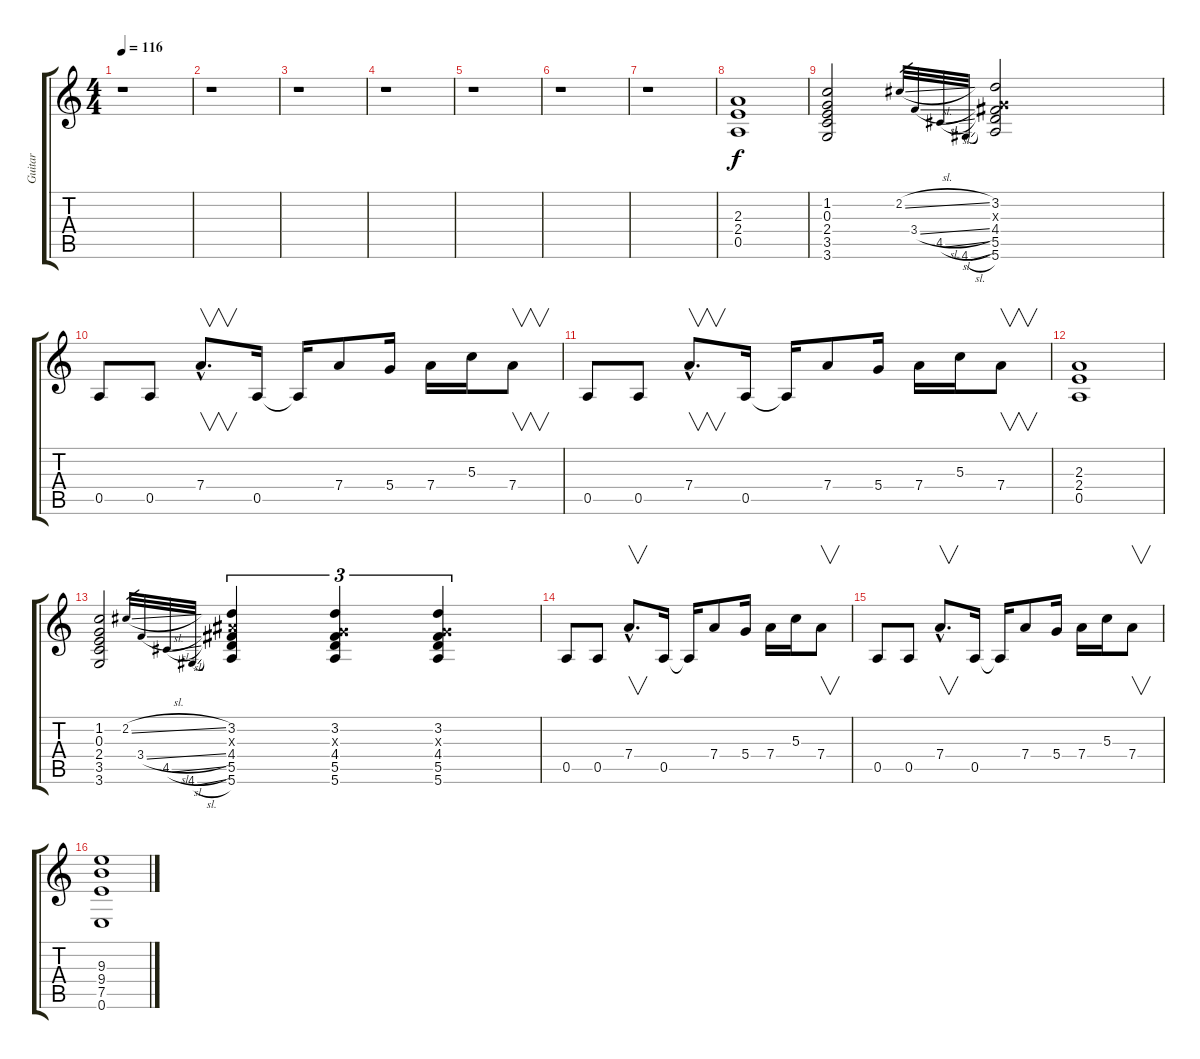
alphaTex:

\track ("Guitar" "Guitar") {instrument overdrivenguitar}
\staff {score tabs}
\tuning (E4 B3 G3 D3 A2 E2) {hide}
\ts (4 4)
\tempo 116
\clef g2
\ks c
r.1{dy fff} |
r.1 |
r.1 |
r.1 |
r.1 |
r.1 |
r.1 |
(2.3 2.4 0.5).1{dy f volume 13 balance 8} |
(1.2 0.3 2.4 3.5 3.6).2 2.2{sl}.32{gr} 3.4{sl}.32{gr} 4.5{sl}.32{gr} 4.6{sl}.32{gr} (3.2 0.3{x} 4.4 5.5 5.6).2 |
0.5.8{volume 13 balance 8} 0.5.8 7.4{hac}.8{v d} 0.5.16 0.5{t}.16 7.4.8 5.4.16 7.4.16 5.3.16 7.4.8{v} |
0.5.8{volume 13 balance 8} 0.5.8 7.4{hac}.8{v d} 0.5.16 0.5{t}.16 7.4.8 5.4.16 7.4.16 5.3.16 7.4.8{v} |
(2.3 2.4 0.5).1{volume 13 balance 8} |
(1.2 0.3 2.4 3.5 3.6).2 2.2{sl}.32{gr} 3.4{sl}.32{gr} 4.5{sl}.32{gr} 4.6{sl}.32{gr} (3.2 3.3{x} 4.4 5.5 5.6).4{tu (3 2)} (3.2 0.3{x} 4.4 5.5 5.6).4{tu (3 2)} (3.2 0.3{x} 4.4 5.5 5.6).4{tu (3 2)} |
0.5.8{volume 13 balance 8} 0.5.8 7.4{hac}.8{v d} 0.5.16 0.5{t}.16 7.4.8 5.4.16 7.4.16 5.3.16 7.4.8{v} |
0.5.8{volume 13 balance 8} 0.5.8 7.4{hac}.8{v d} 0.5.16 0.5{t}.16 7.4.8 5.4.16 7.4.16 5.3.16 7.4.8{v} |
(9.3 9.4 7.5 0.6).1{volume 13 balance 8}
